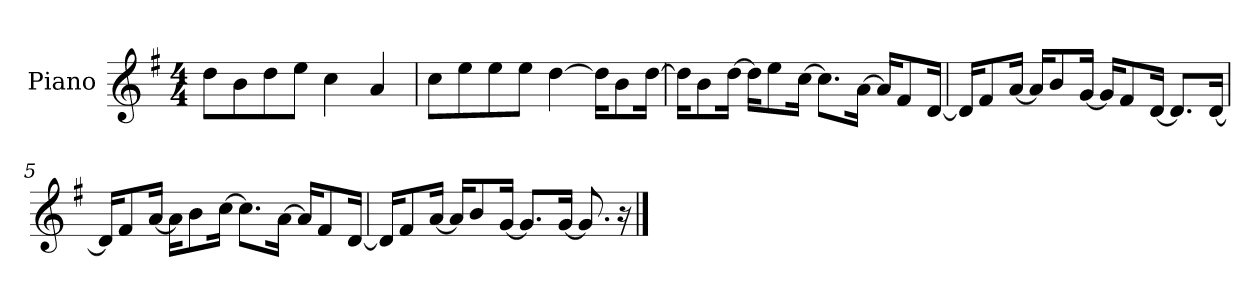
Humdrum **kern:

**kern
*part1
*staff1
*I"Piano
*I'P-no
*clefG2
*k[f#]
*M4/4
*MM90
=1
8dd\L
8b\
8dd\
8ee\J
4cc\
4a/
=2
8cc\L
8ee\
8ee\
8ee\J
[4dd\
16dd\KL]
8b\
[16dd\Jk
=3
16dd\KL]
8b\
[16dd\Jk
16dd\KL]
8ee\
[16cc\Jk
8.cc\L]
[16a\Jk
16a/KL]
8f#/
[16d/Jk
=4
16d/KL]
8f#/
[16a/Jk
16a/KL]
8b/
[16g/Jk
16g/KL]
8f#/
[16d/Jk
8.d/L]
[16d/Jk
!!LO:LB:g=z
=5
16d/KL]
8f#/
[16a/Jk
16a\KL]
8b\
[16cc\Jk
8.cc\L]
[16a\Jk
16a/KL]
8f#/
[16d/Jk
=6
16d/KL]
8f#/
[16a/Jk
16a/KL]
8b/
[16g/Jk
8.g/L]
[16g/Jk
8.g/]
16r
==
*-
